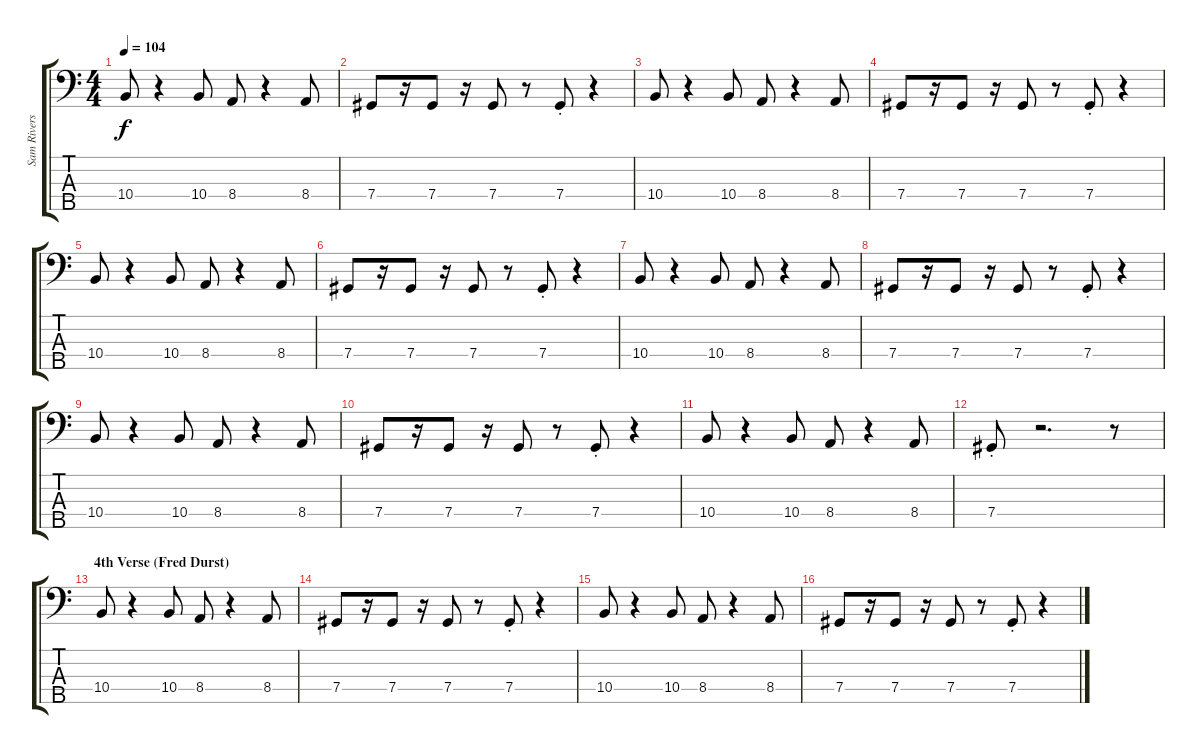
\track ("Sam Rivers - Bass" "Sam Rivers") {instrument electricbassfinger}
\staff {score tabs}
\tuning (E2 B1 Gb1 Db1 Bb0) {hide}
\ts (4 4)
\tempo 104
\clef f4
\ks c
10.4.8{dy f} r.4 10.4.8 8.4.8 r.4 8.4.8 |
7.4.8 r.16 7.4.8 r.16 7.4.8 r.8 7.4{st}.8 r.4 |
10.4.8 r.4 10.4.8 8.4.8 r.4 8.4.8 |
7.4.8 r.16 7.4.8 r.16 7.4.8 r.8 7.4{st}.8 r.4 |
10.4.8 r.4 10.4.8 8.4.8 r.4 8.4.8 |
7.4.8 r.16 7.4.8 r.16 7.4.8 r.8 7.4{st}.8 r.4 |
10.4.8 r.4 10.4.8 8.4.8 r.4 8.4.8 |
7.4.8 r.16 7.4.8 r.16 7.4.8 r.8 7.4{st}.8 r.4 |
10.4.8 r.4 10.4.8 8.4.8 r.4 8.4.8 |
7.4.8 r.16 7.4.8 r.16 7.4.8 r.8 7.4{st}.8 r.4 |
10.4.8 r.4 10.4.8 8.4.8 r.4 8.4.8 |
7.4{st}.8 r.2{d} r.8 |
\section ("" "4th Verse (Fred Durst)")
10.4.8 r.4 10.4.8 8.4.8 r.4 8.4.8 |
7.4.8 r.16 7.4.8 r.16 7.4.8 r.8 7.4{st}.8 r.4 |
10.4.8 r.4 10.4.8 8.4.8 r.4 8.4.8 |
7.4.8 r.16 7.4.8 r.16 7.4.8 r.8 7.4{st}.8 r.4
